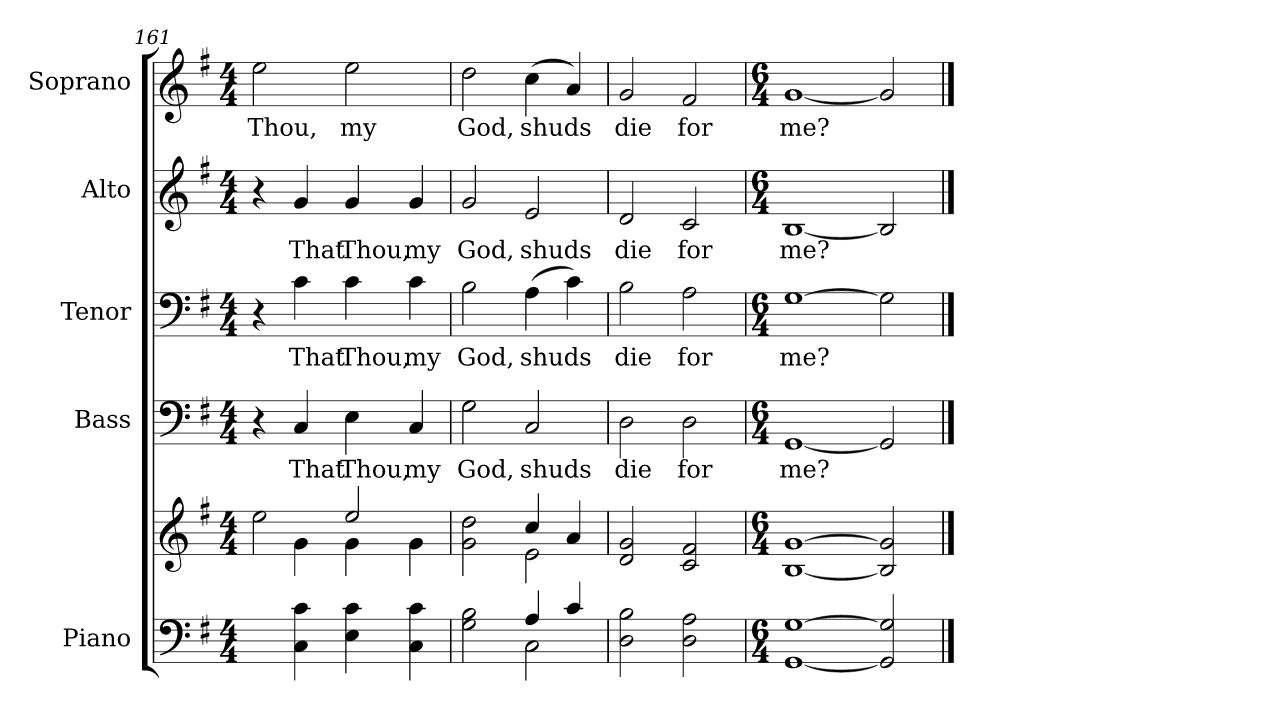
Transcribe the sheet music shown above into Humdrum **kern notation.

**kern	**kern	**kern	**text	**kern	**text	**kern	**text	**kern	**text
*part5	*part5	*part4	*part4	*part3	*part3	*part2	*part2	*part1	*part1
*staff6	*staff5	*staff4	*staff4	*staff3	*staff3	*staff2	*staff2	*staff1	*staff1
*I"Piano	*	*I"Bass	*	*I"Tenor	*	*I"Alto	*	*I"Soprano	*
*I'Pno.	*	*I'B.	*	*I'T.	*	*I'A.	*	*I'S.	*
!!LO:PB:g=z
*clefF4	*clefG2	*clefF4	*	*clefF4	*	*clefG2	*	*clefG2	*
*k[f#]	*k[f#]	*k[f#]	*	*k[f#]	*	*k[f#]	*	*k[f#]	*
*G:	*G:	*G:	*	*G:	*	*G:	*	*G:	*
*M4/4	*M4/4	*M4/4	*	*M4/4	*	*M4/4	*	*M4/4	*
=161	=161	=161	=161	=161	=161	=161	=161	=161	=161
*	*^	*	*	*	*	*	*	*	*
!	!	!	!	!	!	!	!	!	!	!LO:LY:b:color=#000000
4ryy	2eei\	4ryy	4r	.	4r	.	4r	.	2eei\	Thou,
!	!	!	!	!LO:LY:b:color=#000000	!	!	!	!	!	!
!	!	!	!	!	!	!LO:LY:b:color=#000000	!	!	!	!
!	!	!	!	!	!	!	!	!LO:LY:b:color=#000000	!	!
4Ci\ 4ci	.	4gi\	4Ci/	That	4ci\	That	4gi/	That	.	.
!	!	!	!	!LO:LY:b:color=#000000	!	!	!	!	!	!
!	!	!	!	!	!	!LO:LY:b:color=#000000	!	!	!	!
!	!	!	!	!	!	!	!	!LO:LY:b:color=#000000	!	!
!	!	!	!	!	!	!	!	!	!	!LO:LY:b:color=#000000
4Ei\ 4ci	2eei/	4gi\	4Ei\	Thou,	4ci\	Thou,	4gi/	Thou,	2eei\	my
!	!	!	!	!LO:LY:b:color=#000000	!	!	!	!	!	!
!	!	!	!	!	!	!LO:LY:b:color=#000000	!	!	!	!
!	!	!	!	!	!	!	!	!LO:LY:b:color=#000000	!	!
4Ci\ 4ci	.	4gi\	4Ci/	my	4ci\	my	4gi/	my	.	.
=162	=162	=162	=162	=162	=162	=162	=162	=162	=162	=162
*^	*	*	*	*	*	*	*	*	*	*
!	!	!	!	!	!LO:LY:b:color=#000000	!	!	!	!	!	!
!	!	!	!	!	!	!	!LO:LY:b:color=#000000	!	!	!	!
!	!	!	!	!	!	!	!	!	!LO:LY:b:color=#000000	!	!
!	!	!	!	!	!	!	!	!	!	!	!LO:LY:b:color=#000000
2Gi\ 2Bi	2ryy	2gi\ 2ddi	2ryy	2Gi\	God,	2Bi\	God,	2gi/	God,	2ddi\	God,
!	!	!	!	!	!LO:LY:b:color=#000000	!	!	!	!	!	!
!	!	!	!	!	!	!	!LO:LY:b:color=#000000	!	!	!	!
!	!	!	!	!	!	!	!	!	!LO:LY:b:color=#000000	!	!
!	!	!	!	!	!	!	!	!	!	!	!LO:LY:b:color=#000000
4Ai/	2Ci\	4cci/	2ei\	2Ci/	shuds	(4Ai\	shuds	2ei/	shuds	(4cci\	shuds
4ci/	.	4ai/	.	.	.	4ci\)	.	.	.	4ai/)	.
*v	*v	*	*	*	*	*	*	*	*	*	*
*	*v	*v	*	*	*	*	*	*	*	*
=163	=163	=163	=163	=163	=163	=163	=163	=163	=163
!	!	!	!LO:LY:b:color=#000000	!	!	!	!	!	!
!	!	!	!	!	!LO:LY:b:color=#000000	!	!	!	!
!	!	!	!	!	!	!	!LO:LY:b:color=#000000	!	!
!	!	!	!	!	!	!	!	!	!LO:LY:b:color=#000000
2Di\ 2Bi	2di/ 2gi	2Di\	die	2Bi\	die	2di/	die	2gi/	die
!	!	!	!LO:LY:b:color=#000000	!	!	!	!	!	!
!	!	!	!	!	!LO:LY:b:color=#000000	!	!	!	!
!	!	!	!	!	!	!	!LO:LY:b:color=#000000	!	!
!	!	!	!	!	!	!	!	!	!LO:LY:b:color=#000000
2Di\ 2Ai	2ci/ 2f#i	2Di\	for	2Ai\	for	2ci/	for	2f#i/	for
=164	=164	=164	=164	=164	=164	=164	=164	=164	=164
*M6/4	*M6/4	*M6/4	*	*M6/4	*	*M6/4	*	*M6/4	*
!	!	!	!LO:LY:b:color=#000000	!	!	!	!	!	!
!	!	!	!	!	!LO:LY:b:color=#000000	!	!	!	!
!	!	!	!	!	!	!	!LO:LY:b:color=#000000	!	!
!	!	!	!	!	!	!	!	!	!LO:LY:b:color=#000000
[<1GGi [>1Gi	[<1Bi [>1gi	[<1GGi	me?	[>1Gi	me?	[<1Bi	me?	[<1gi	me?
2GGi/] 2Gi]	2Bi/] 2gi]	2GGi/]	.	2Gi\]	.	2Bi/]	.	2gi/]	.
==	==	==	==	==	==	==	==	==	==
*-	*-	*-	*-	*-	*-	*-	*-	*-	*-
